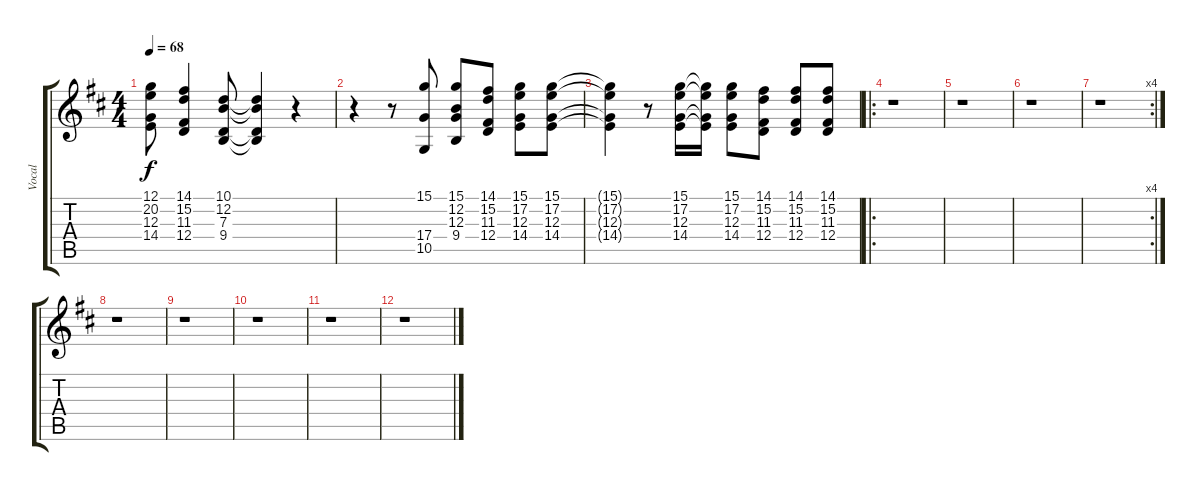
\track ("Vocal" "Vocal") {instrument stringensemble1}
\staff {score tabs}
\tuning (E4 B3 G3 D3 A2 E2) {hide}
\ts (4 4)
\tempo 68
\clef g2
\ks d
(12.1{t} 20.2{t} 12.3{t} 14.4{t}).8{dy f} (14.1 15.2 11.3 12.4).4 (10.1 12.2 7.3 9.4).8 (10.1{t} 12.2{t} 7.3{t} 9.4{t}).4 r.4 |
r.4 r.8 (15.1 17.4 10.5).8 (15.1 12.2 12.3 9.4).8 (14.1 15.2 11.3 12.4).8 (15.1 17.2 12.3 14.4).8 (15.1 17.2 12.3 14.4).8 |
(15.1{t} 17.2{t} 12.3{t} 14.4{t}).4 r.8 (15.1 17.2 12.3 14.4).16 (15.1{t} 17.2{t} 12.3{t} 14.4{t}).16 (15.1 17.2 12.3 14.4).8 (14.1 15.2 11.3 12.4).8 (14.1 15.2 11.3 12.4).8 (14.1 15.2 11.3 12.4).8 |
\ro
r.1 |
r.1 |
r.1 |
\rc 4
r.1 |
r.1 |
r.1 |
r.1 |
r.1 |
r.1
